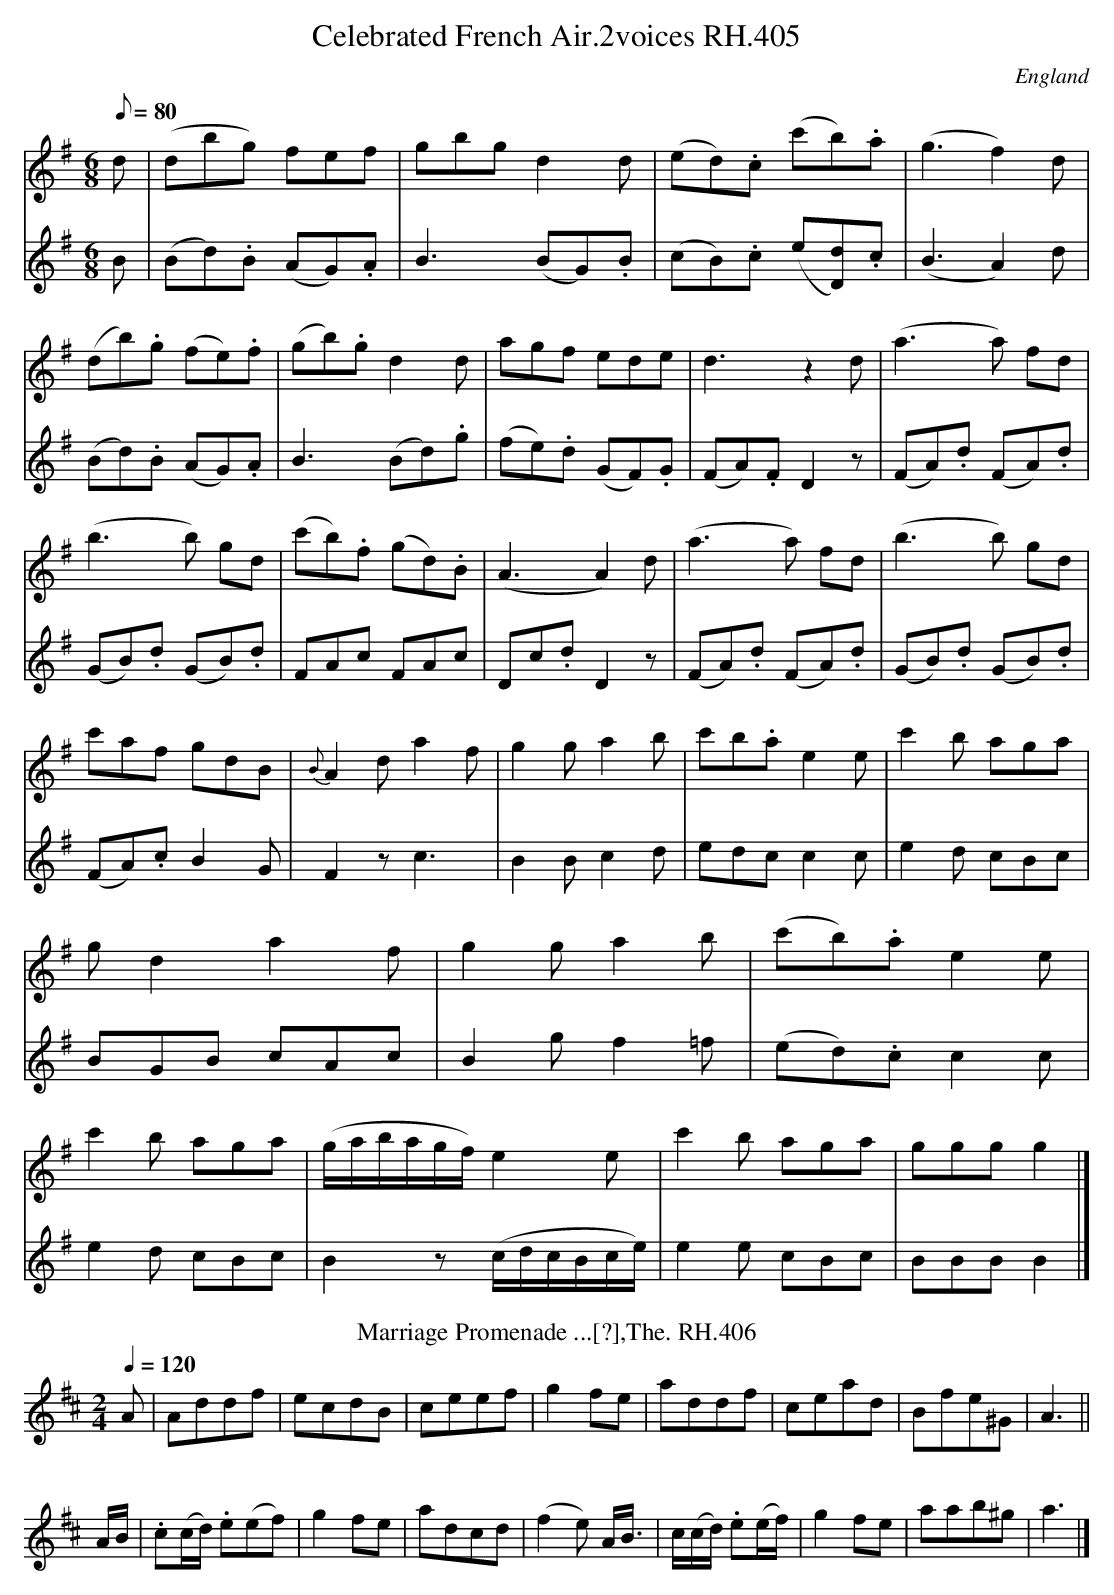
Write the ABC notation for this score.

X:1
T:Celebrated French Air.2voices RH.405
O:England
M:6/8
L:1/8
Q:80
K:G
[V:1] d|(dbg) fef|gbg d2d|(ed).c (c'b).a|(g3 f2)d|
[V:2] B|(Bd).B (AG).A|B3 (BG).B|(cB).c (e[Dd]).c|(B3 A2)d|
[V:1] (db).g (fe).f|(gb).g d2d|agf ede|d3 z2d|
[V:2] (Bd).B (AG).A|B3 (Bd).g|(fe).d (GF).G|(FA).F D2z|
[V:1] (a3a) fd|(b3 b) gd|(c'b).f (gd).B|(A3 A2)d|
[V:2] (FA).d (FA).d|(GB).d (GB).d|FAc FAc|Dc.d D2z|
[V:1] (a3a) fd|(b3 b) gd|c'af gdB|{B}A2d a2f|
[V:2] (FA).d (FA).d|(GB).d (GB).d|(FA).cB2G|F2z c3|
[V:1] g2g a2b|c'b.a e2e|c'2b aga|gd2 a2f|g2g a2b|
[V:2] B2B c2d|edc c2c|e2d cBc|BGB cAc|B2g f2=f|
[V:1] (c'b).a e2e|c'2b aga|(g/a/b/a/g/f/) e2e|c'2b aga|ggg g2|]
[V:2] (ed).c c2c|e2d cBc|B2z(c/d/c/B/c/e/)|e2e cBc|BBBB2|]
T:Marriage Promenade ...[?],The. RH.406
O:England
M:2/4
L:1/8
Q:1/4=120
K:D
A|Addf|ecdB|ceef|g2fe|addf|cead|Bfe^G|A3||!
A/B/|.c(c/d/) .e(ef)|g2fe|adcd|(f2e) A/B/|\
>c(c/d/) .e(e/f/)|g2fe|aab^g|a3|]
